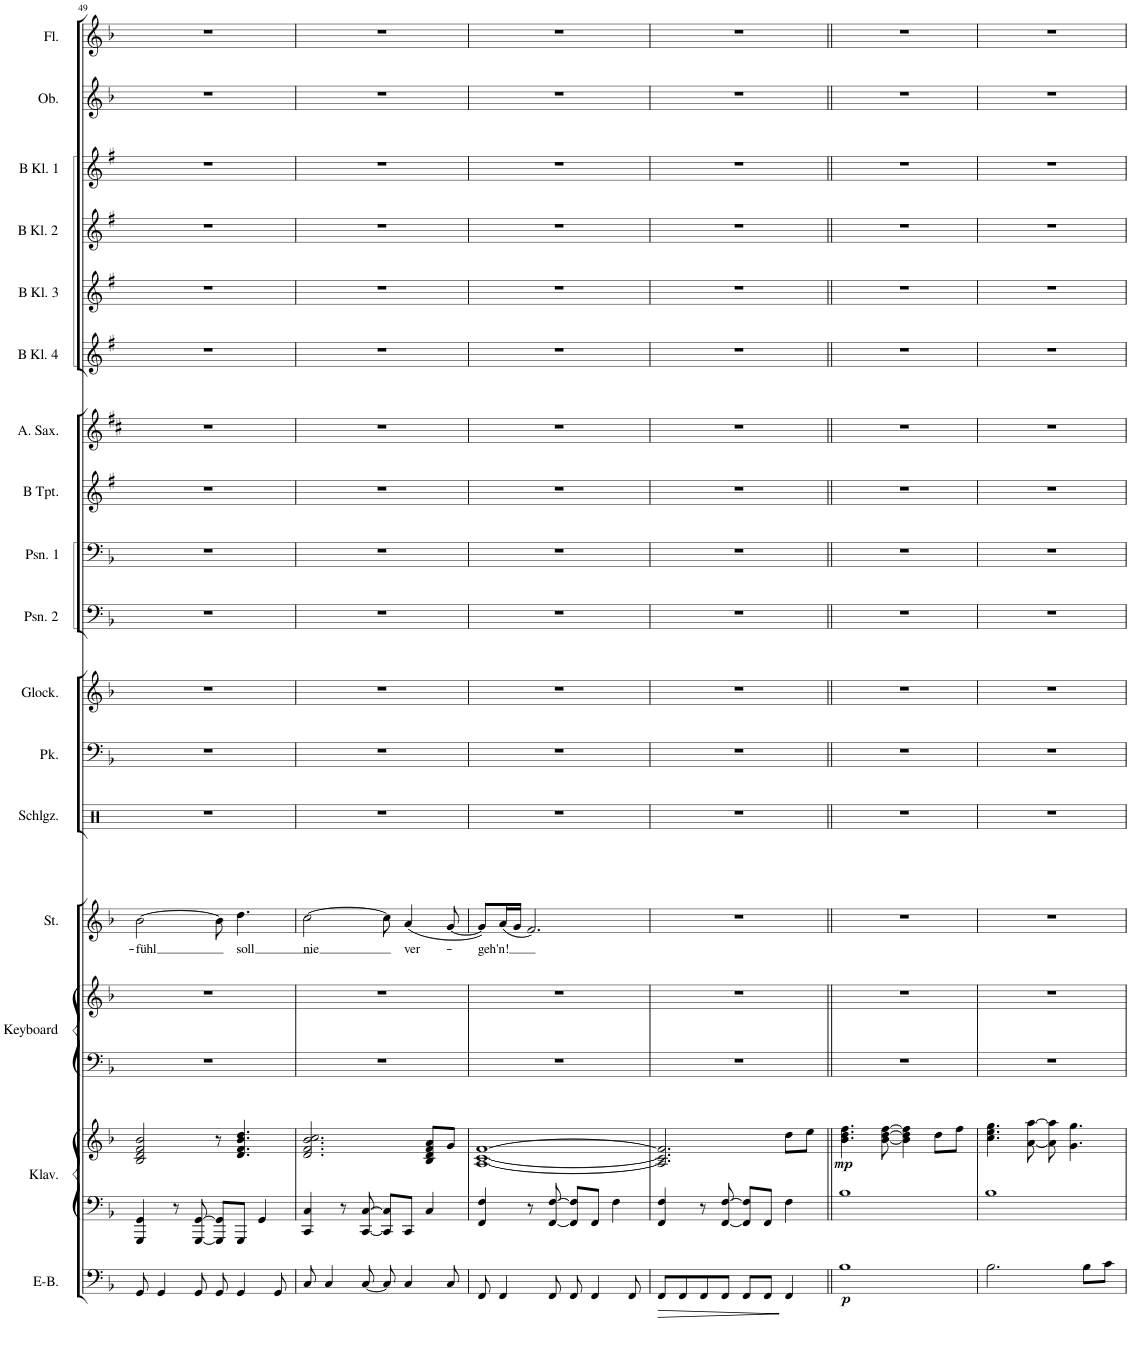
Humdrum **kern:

**kern	**dynam	**kern	**kern	**dynam	**kern	**kern	**kern	**text	**kern	**kern	**kern	**kern	**kern	**kern	**kern	**kern	**kern	**kern	**kern	**kern	**kern
*part17	*part17	*part16	*part16	*part16	*part15	*part15	*part14	*part14	*part13	*part12	*part11	*part10	*part9	*part8	*part7	*part6	*part5	*part4	*part3	*part2	*part1
*staff19	*staff19	*staff18	*staff17	*staff17/18	*staff16	*staff15	*staff14	*staff14	*staff13	*staff12	*staff11	*staff10	*staff9	*staff8	*staff7	*staff6	*staff5	*staff4	*staff3	*staff2	*staff1
*I"E-Bass (Gerhard)	*	*I"Klavier (Lisa)	*	*	*I"Keyboard (Strings)	*	*I"Stimme	*	*I"Schlagzeug	*I"Pauke	*I"Glockenspiel	*I"Posaune 2	*I"Posaune 1	*I"Trompete in B	*I"Altsaxophon	*I"Klarinette in B 4	*I"Klarinette in B 3	*I"Klarinette in B 2	*I"Klarinette in B 1	*I"Oboe	*I"Flöte
*I'E-B.	*	*I'Klav.	*	*	*I'Keyboard	*	*I'St.	*	*I'Schlgz.	*I'Pk.	*I'Glock.	*I'Psn. 2	*I'Psn. 1	*	*I'A. Sax.	*	*	*	*	*I'Ob.	*I'Fl.
!!LO:PB:g=z
*clefF4	*	*clefF4	*clefG2	*	*clefF4	*clefG2	*clefG2	*	*clefX	*clefF4	*clefG2	*clefF4	*clefF4	*clefG2	*clefG2	*clefG2	*clefG2	*clefG2	*clefG2	*clefG2	*clefG2
*ITrd7c12	*	*	*	*	*	*	*	*	*	*	*ITrd-14c-24	*	*	*ITrd1c2	*ITrd5c9	*ITrd1c2	*ITrd1c2	*ITrd1c2	*ITrd1c2	*	*
*k[b-]	*	*k[b-]	*k[b-]	*	*k[b-]	*k[b-]	*k[b-]	*	*k[]	*k[b-]	*k[b-]	*k[b-]	*k[b-]	*k[f#]	*k[f#c#]	*k[f#]	*k[f#]	*k[f#]	*k[f#]	*k[b-]	*k[b-]
=49	=49	=49	=49	=49	=49	=49	=49	=49	=49	=49	=49	=49	=49	=49	=49	=49	=49	=49	=49	=49	=49
!	!	!	!	!	!	!	!	!LO:LY:b	!	!	!	!	!	!	!	!	!	!	!	!	!
8GG/	.	4GGG/ 4GG/	2B-/ 2d/ 2f/ 2b-/	.	1r	1r	[2b-\	-fühl	1r	1r	1r	1r	1r	1r	1r	1r	1r	1r	1r	1r	1r
4GG/	.	.	.	.	.	.	.	.	.	.	.	.	.	.	.	.	.	.	.	.	.
.	.	8r	.	.	.	.	.	.	.	.	.	.	.	.	.	.	.	.	.	.	.
8GG/	.	[8GGG/ [8GG/	.	.	.	.	.	.	.	.	.	.	.	.	.	.	.	.	.	.	.
8GG/	.	8GGG/] 8GG/]L	8r	.	.	.	8b-\]	.	.	.	.	.	.	.	.	.	.	.	.	.	.
!	!	!	!	!	!	!	!	!LO:LY:b	!	!	!	!	!	!	!	!	!	!	!	!	!
4GG/	.	8GGG/J	4.d/ 4.f/ 4.b-/ 4.dd/	.	.	.	4.dd\	soll	.	.	.	.	.	.	.	.	.	.	.	.	.
.	.	4GG/	.	.	.	.	.	.	.	.	.	.	.	.	.	.	.	.	.	.	.
8GG/	.	.	.	.	.	.	.	.	.	.	.	.	.	.	.	.	.	.	.	.	.
=50	=50	=50	=50	=50	=50	=50	=50	=50	=50	=50	=50	=50	=50	=50	=50	=50	=50	=50	=50	=50	=50
!	!	!	!	!	!	!	!	!LO:LY:b	!	!	!	!	!	!	!	!	!	!	!	!	!
8C/	.	4CC/ 4C/	2.d/ 2.f/ 2.b-/ 2.cc/	.	1r	1r	[2cc\	nie	1r	1r	1r	1r	1r	1r	1r	1r	1r	1r	1r	1r	1r
4C/	.	.	.	.	.	.	.	.	.	.	.	.	.	.	.	.	.	.	.	.	.
.	.	8r	.	.	.	.	.	.	.	.	.	.	.	.	.	.	.	.	.	.	.
[8C/	.	[8CC/ [8C/	.	.	.	.	.	.	.	.	.	.	.	.	.	.	.	.	.	.	.
8C/]	.	8CC/] 8C/]L	.	.	.	.	8cc\]	.	.	.	.	.	.	.	.	.	.	.	.	.	.
!	!	!	!	!	!	!	!	!LO:LY:b	!	!	!	!	!	!	!	!	!	!	!	!	!
4C/	.	8CC/J	.	.	.	.	(4a/	ver-	.	.	.	.	.	.	.	.	.	.	.	.	.
.	.	4C/	8B-/ 8d/ 8f/ 8a/L	.	.	.	.	.	.	.	.	.	.	.	.	.	.	.	.	.	.
8C/	.	.	8g/J	.	.	.	[8g/	.	.	.	.	.	.	.	.	.	.	.	.	.	.
=51	=51	=51	=51	=51	=51	=51	=51	=51	=51	=51	=51	=51	=51	=51	=51	=51	=51	=51	=51	=51	=51
!	!	!	!	!	!	!	!	!LO:LY:b	!	!	!	!	!	!	!	!	!	!	!	!	!
8FF/	.	4FF/ 4F/	[1A [1c [1f	.	1r	1r	8g/L])	-geh'n!	1r	1r	1r	1r	1r	1r	1r	1r	1r	1r	1r	1r	1r
4FF/	.	.	.	.	.	.	(16a/L	.	.	.	.	.	.	.	.	.	.	.	.	.	.
.	.	.	.	.	.	.	16g/JJ	.	.	.	.	.	.	.	.	.	.	.	.	.	.
.	.	8r	.	.	.	.	2.f/)	.	.	.	.	.	.	.	.	.	.	.	.	.	.
8FF/	.	[8FF/ [8F/	.	.	.	.	.	.	.	.	.	.	.	.	.	.	.	.	.	.	.
8FF/	.	8FF/] 8F/]L	.	.	.	.	.	.	.	.	.	.	.	.	.	.	.	.	.	.	.
4FF/	.	8FF/J	.	.	.	.	.	.	.	.	.	.	.	.	.	.	.	.	.	.	.
.	.	4F\	.	.	.	.	.	.	.	.	.	.	.	.	.	.	.	.	.	.	.
8FF/	.	.	.	.	.	.	.	.	.	.	.	.	.	.	.	.	.	.	.	.	.
=52	=52	=52	=52	=52	=52	=52	=52	=52	=52	=52	=52	=52	=52	=52	=52	=52	=52	=52	=52	=52	=52
8FF/L	.	4FF/ 4F/	2.A/] 2.c/] 2.f/]	.	1r	1r	1r	.	1r	1r	1r	1r	1r	1r	1r	1r	1r	1r	1r	1r	1r
8FF/	.	.	.	.	.	.	.	.	.	.	.	.	.	.	.	.	.	.	.	.	.
8FF/	.	8r	.	.	.	.	.	.	.	.	.	.	.	.	.	.	.	.	.	.	.
8FF/J	.	[8FF/ [8F/	.	.	.	.	.	.	.	.	.	.	.	.	.	.	.	.	.	.	.
8FF/L	.	8FF/] 8F/]L	.	.	.	.	.	.	.	.	.	.	.	.	.	.	.	.	.	.	.
8FF/J	.	8FF/J	.	.	.	.	.	.	.	.	.	.	.	.	.	.	.	.	.	.	.
4FF/	.	4F\	8dd\L	.	.	.	.	.	.	.	.	.	.	.	.	.	.	.	.	.	.
.	.	.	8ee\J	.	.	.	.	.	.	.	.	.	.	.	.	.	.	.	.	.	.
=53||	=53||	=53||	=53||	=53||	=53||	=53||	=53||	=53||	=53||	=53||	=53||	=53||	=53||	=53||	=53||	=53||	=53||	=53||	=53||	=53||	=53||
!	!LO:DY:b	!	!	!LO:DY:b	!	!	!	!	!	!	!	!	!	!	!	!	!	!	!	!	!
1B-	p	1B-	4.b-\ 4.dd\ 4.ff\	mp	1r	1r	1r	.	1r	1r	1r	1r	1r	1r	1r	1r	1r	1r	1r	1r	1r
.	.	.	[8b-\ [8dd\ [8ff\	.	.	.	.	.	.	.	.	.	.	.	.	.	.	.	.	.	.
.	.	.	4b-\] 4dd\] 4ff\]	.	.	.	.	.	.	.	.	.	.	.	.	.	.	.	.	.	.
.	.	.	8dd\L	.	.	.	.	.	.	.	.	.	.	.	.	.	.	.	.	.	.
.	.	.	8ff\J	.	.	.	.	.	.	.	.	.	.	.	.	.	.	.	.	.	.
=54	=54	=54	=54	=54	=54	=54	=54	=54	=54	=54	=54	=54	=54	=54	=54	=54	=54	=54	=54	=54	=54
2.B-\	.	1B-	4.cc\ 4.ee\ 4.gg\	.	1r	1r	1r	.	1r	1r	1r	1r	1r	1r	1r	1r	1r	1r	1r	1r	1r
.	.	.	[8a\ [8aa\	.	.	.	.	.	.	.	.	.	.	.	.	.	.	.	.	.	.
.	.	.	8a\] 8aa\]	.	.	.	.	.	.	.	.	.	.	.	.	.	.	.	.	.	.
.	.	.	4.g\ 4.gg\	.	.	.	.	.	.	.	.	.	.	.	.	.	.	.	.	.	.
8B-\L	.	.	.	.	.	.	.	.	.	.	.	.	.	.	.	.	.	.	.	.	.
8c\J	.	.	.	.	.	.	.	.	.	.	.	.	.	.	.	.	.	.	.	.	.
=	=	=	=	=	=	=	=	=	=	=	=	=	=	=	=	=	=	=	=	=	=
*-	*-	*-	*-	*-	*-	*-	*-	*-	*-	*-	*-	*-	*-	*-	*-	*-	*-	*-	*-	*-	*-
